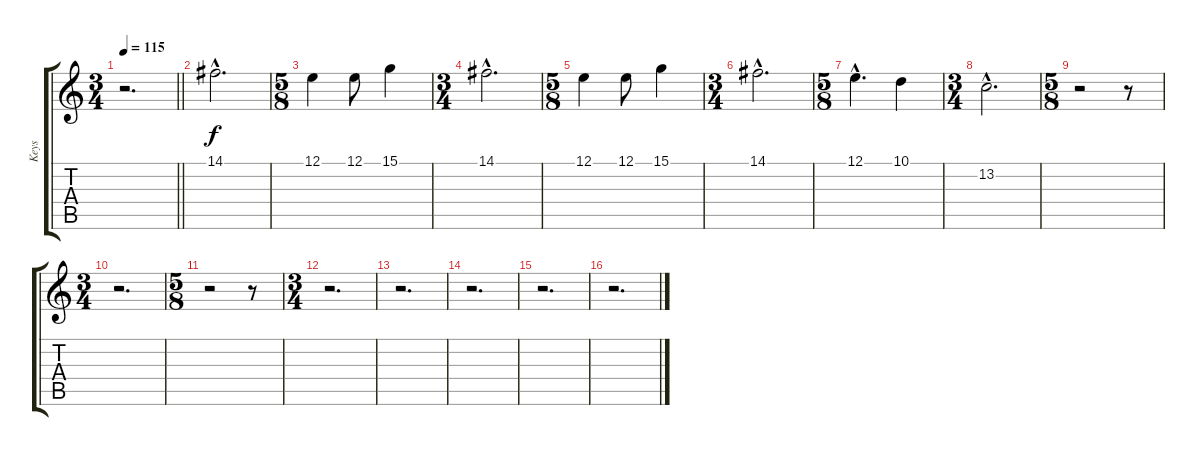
\track ("Keys" "Keys") {instrument fx3crystal}
\staff {score tabs}
\tuning (E4 B3 G3 D3 A2 E2) {hide}
\ts (3 4)
\tempo 115
\clef g2
\barLineRight lightlight
\ks c
r.2{d dy f} |
14.1{hac}.2{d} |
\ts (5 8)
12.1.4 12.1.8 15.1.4 |
\ts (3 4)
14.1{hac}.2{d} |
\ts (5 8)
12.1.4 12.1.8 15.1.4 |
\ts (3 4)
14.1{hac}.2{d} |
\ts (5 8)
12.1{hac}.4{d} 10.1.4 |
\ts (3 4)
13.2{hac}.2{d} |
\ts (5 8)
r.2 r.8 |
\ts (3 4)
r.2{d} |
\ts (5 8)
r.2 r.8 |
\ts (3 4)
r.2{d} |
r.2{d} |
r.2{d} |
r.2{d} |
r.2{d}
